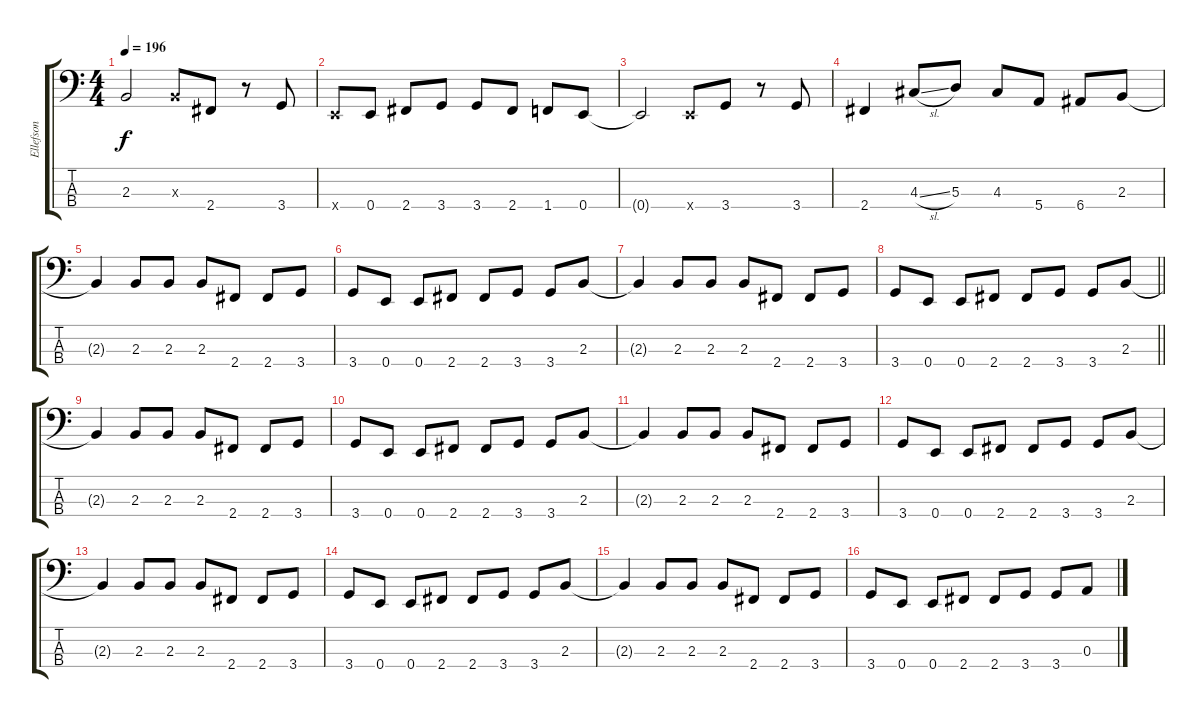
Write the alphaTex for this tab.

\track ("Ellefson" "Ellefson") {instrument electricbasspick}
\staff {score tabs}
\tuning (G2 D2 A1 E1) {hide}
\ts (4 4)
\tempo 196
\clef f4
\ks c
2.3.2{dy f} 2.3{x}.8 2.4.8 r.8 3.4.8 |
0.4{x}.8 0.4.8 2.4.8 3.4.8 3.4.8 2.4.8 1.4.8 0.4.8 |
0.4{t}.2 0.4{x}.8 3.4.8 r.8 3.4.8 |
2.4.4 4.3{sl}.8 5.3.8 4.3.8 5.4.8 6.4.8 2.3.8 |
2.3{t}.4 2.3.8 2.3.8 2.3.8 2.4.8 2.4.8 3.4.8 |
3.4.8 0.4.8 0.4.8 2.4.8 2.4.8 3.4.8 3.4.8 2.3.8 |
2.3{t}.4 2.3.8 2.3.8 2.3.8 2.4.8 2.4.8 3.4.8 |
\barLineRight lightlight
3.4.8 0.4.8 0.4.8 2.4.8 2.4.8 3.4.8 3.4.8 2.3.8 |
2.3{t}.4 2.3.8 2.3.8 2.3.8 2.4.8 2.4.8 3.4.8 |
3.4.8 0.4.8 0.4.8 2.4.8 2.4.8 3.4.8 3.4.8 2.3.8 |
2.3{t}.4 2.3.8 2.3.8 2.3.8 2.4.8 2.4.8 3.4.8 |
3.4.8 0.4.8 0.4.8 2.4.8 2.4.8 3.4.8 3.4.8 2.3.8 |
2.3{t}.4 2.3.8 2.3.8 2.3.8 2.4.8 2.4.8 3.4.8 |
3.4.8 0.4.8 0.4.8 2.4.8 2.4.8 3.4.8 3.4.8 2.3.8 |
2.3{t}.4 2.3.8 2.3.8 2.3.8 2.4.8 2.4.8 3.4.8 |
3.4.8 0.4.8 0.4.8 2.4.8 2.4.8 3.4.8 3.4.8 0.3.8
